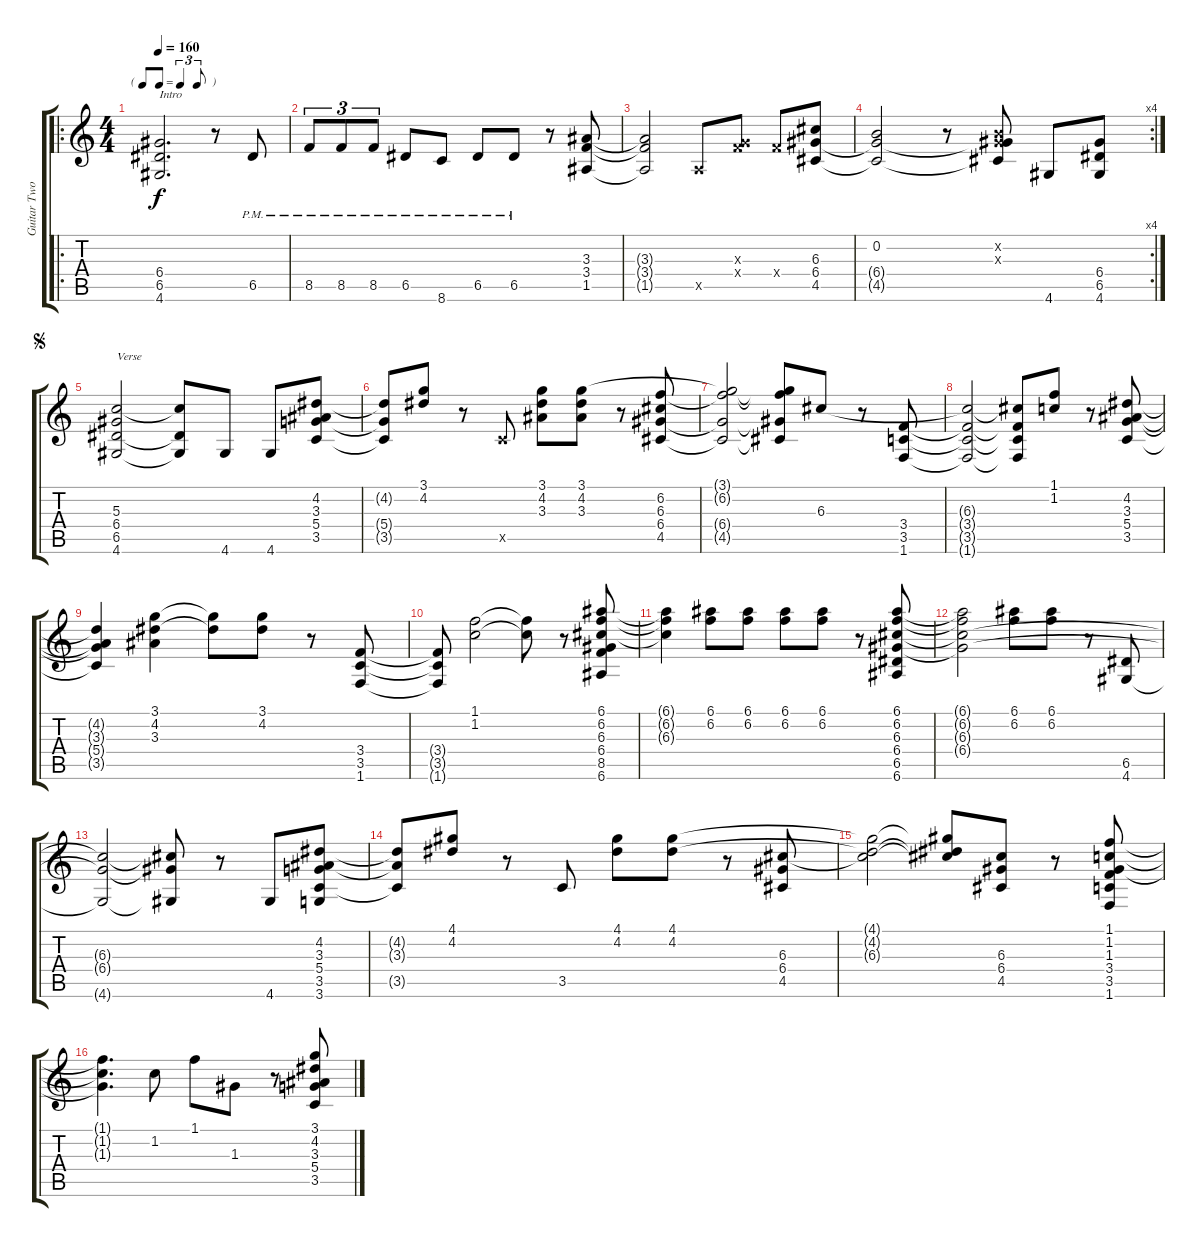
\track ("Guitar Two" "Guitar Two") {instrument electricguitarjazz}
\staff {score tabs}
\tuning (E4 B3 G3 D3 A2 E2) {hide}
\ro
\ts (4 4)
\tf triplet8th
\tempo 160
\clef g2
\ks c
(6.4 6.5 4.6).2{d txt "Intro" dy f instrument electricguitarjazz} r.8 6.5{pm}.8 |
8.5{pm}.8{tu (3 2)} 8.5{pm}.8{tu (3 2)} 8.5{pm}.8{tu (3 2)} 6.5{pm}.8 8.6{pm}.8 6.5{pm}.8 6.5{pm}.8 r.8 (3.3 3.4 1.5).8 |
(3.3{t} 3.4{t} 1.5{t}).2 0.5{x}.8 (0.3{x} 3.4{x}).8 3.4{x}.8 (6.3 6.4 4.5).8 |
\rc 4
(0.2 6.4{t} 4.5{t}).2 r.8 (0.2{x} 0.3{x} 6.4{t} 4.5{t}).8 4.6.8 (6.4 6.5 4.6).8 |
\jump segno
(5.3 6.4 6.5 4.6).2{txt "Verse "} (5.3{t} 6.5{t} 4.6{t}).8 4.6.8 4.6.8 (4.2 3.3 5.4 3.5).8 |
(4.2{t} 5.4{t} 3.5{t}).8 (3.1 4.2).8 r.8 3.5{x}.8 (3.1 4.2 3.3).8 (3.1 4.2 3.3).8 r.8 (6.2 6.3 6.4 4.5).8 |
(3.1{t} 6.2{t} 6.4{t} 4.5{t}).2 (3.1{t} 6.2{t} 6.4{t} 4.5{t}).8 6.3.8 r.8 (3.4 3.5 1.6).8 |
(6.3{t} 3.4{t} 3.5{t} 1.6{t}).2 (6.3{t} 3.4{t} 3.5{t} 1.6{t}).8 (1.1 1.2).8 r.8 (4.2 3.3 5.4 3.5).8 |
(4.2{t} 3.3{t} 5.4{t} 3.5{t}).4 (3.1 4.2 3.3).4 (3.1{t} 4.2{t}).8 (3.1 4.2).8 r.8 (3.4 3.5 1.6).8 |
(3.4{t} 3.5{t} 1.6{t}).8 (1.1 1.2).2 (1.1{t} 1.2{t}).8 r.8 (6.1 6.2 6.3 6.4 8.5 6.6).8 |
(6.1{t} 6.2{t} 6.3{t}).4 (6.1 6.2).8 (6.1 6.2).8 (6.1 6.2).8 (6.1 6.2).8 r.8 (6.1 6.2 6.3 6.4 6.5 6.6).8 |
(6.1{t} 6.2{t} 6.3{t} 6.4{t}).2 (6.1 6.2).8 (6.1 6.2).8 r.8 (6.5 4.6).8 |
(6.3{t} 6.4{t} 4.6{t}).2 (6.3{t} 6.4{t} 4.6{t}).8 r.8 4.6.8 (4.2 3.3 5.4 3.5 3.6).8 |
(4.2{t} 3.3{t} 3.5{t}).8 (4.1 4.2).8 r.8 3.5.8 (4.1 4.2).8 (4.1 4.2).8 r.8 (6.3 6.4 4.5).8 |
(4.1{t} 4.2{t} 6.3{t}).2 (4.1{t} 4.2{t} 6.3{t}).8 (6.3 6.4 4.5).8 r.8 (1.1 1.2 1.3 3.4 3.5 1.6).8 |
(1.1{t} 1.2{t} 1.3{t}).4{d} 1.2.8 1.1.8 1.3.8 r.8 (3.1 4.2 3.3 5.4 3.5).8
